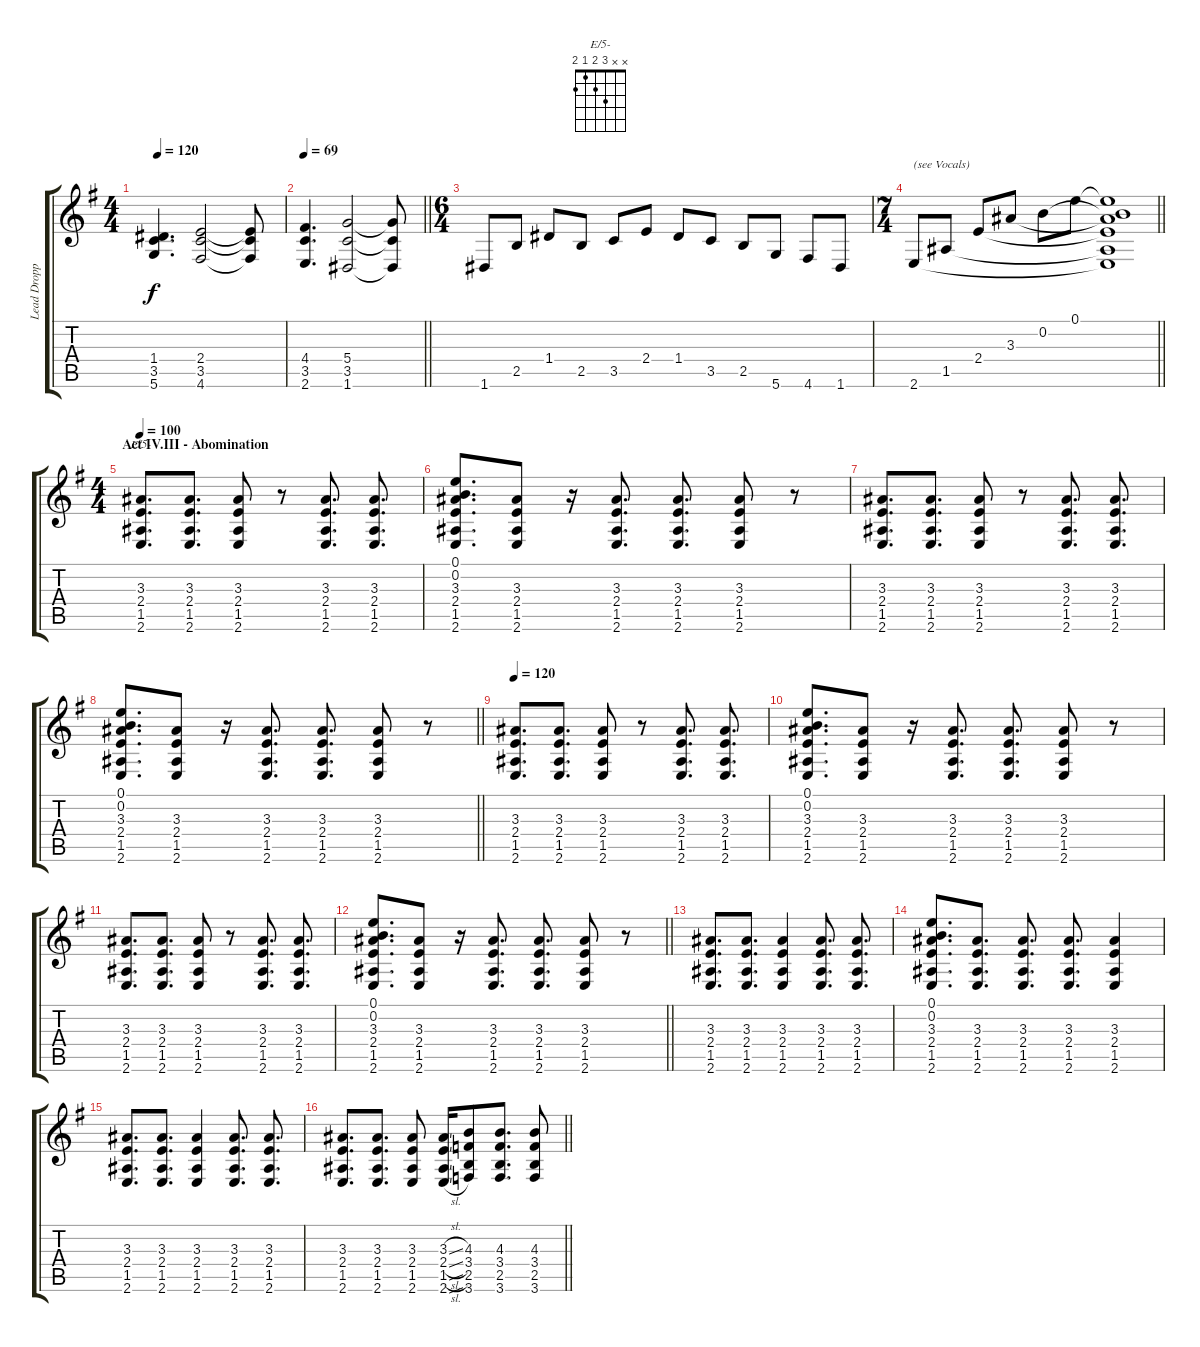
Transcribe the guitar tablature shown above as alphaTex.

\track ("Lead Dropped D " "Lead Dropp") {instrument distortionguitar}
\staff {score tabs}
\tuning (E4 B3 G3 D3 A2 D2) {hide}
\chord ("E/5-" x x 3 2 1 2)
\ts (4 4)
\tempo 120
\clef g2
\ks eminor
(1.4 3.5 5.6).4{d dy f} (2.4 3.5 4.6).2 (2.4{t} 3.5{t} 4.6{t}).8 |
\tempo 69
\barLineRight lightlight
(4.4 3.5 2.6).4{d} (5.4 3.5 1.6).2 (5.4{t} 3.5{t} 1.6{t}).8 |
\ts (6 4)
1.6.8 2.5.8 1.4.8 2.5.8 3.5.8 2.4.8 1.4.8 3.5.8 2.5.8 5.6.8 4.6.8 1.6.8 |
\ts (7 4)
\barLineRight lightlight
2.6.8{txt "(see Vocals)"} 1.5.8 2.4.8 3.3.8 0.2.8 0.1.8 (0.1{t} 0.2{t} 3.3{t} 2.4{t} 1.5{t} 2.6{t}).1 |
\ts (4 4)
\section ("" "Act IV.III - Abomination")
\tempo 100
(3.3 2.4 1.5 2.6).8{d ch "E/5-"} (3.3 2.4 1.5 2.6).8{d} (3.3 2.4 1.5 2.6).8 r.8 (3.3 2.4 1.5 2.6).8{d} (3.3 2.4 1.5 2.6).8{d} |
(0.1 0.2 3.3 2.4 1.5 2.6).8{d} (3.3 2.4 1.5 2.6).8 r.16 (3.3 2.4 1.5 2.6).8{d} (3.3 2.4 1.5 2.6).8{d} (3.3 2.4 1.5 2.6).8 r.8 |
(3.3 2.4 1.5 2.6).8{d} (3.3 2.4 1.5 2.6).8{d} (3.3 2.4 1.5 2.6).8 r.8 (3.3 2.4 1.5 2.6).8{d} (3.3 2.4 1.5 2.6).8{d} |
\barLineRight lightlight
(0.1 0.2 3.3 2.4 1.5 2.6).8{d} (3.3 2.4 1.5 2.6).8 r.16 (3.3 2.4 1.5 2.6).8{d} (3.3 2.4 1.5 2.6).8{d} (3.3 2.4 1.5 2.6).8 r.8 |
\tempo 120
(3.3 2.4 1.5 2.6).8{d} (3.3 2.4 1.5 2.6).8{d} (3.3 2.4 1.5 2.6).8 r.8 (3.3 2.4 1.5 2.6).8{d} (3.3 2.4 1.5 2.6).8{d} |
(0.1 0.2 3.3 2.4 1.5 2.6).8{d} (3.3 2.4 1.5 2.6).8 r.16 (3.3 2.4 1.5 2.6).8{d} (3.3 2.4 1.5 2.6).8{d} (3.3 2.4 1.5 2.6).8 r.8 |
(3.3 2.4 1.5 2.6).8{d} (3.3 2.4 1.5 2.6).8{d} (3.3 2.4 1.5 2.6).8 r.8 (3.3 2.4 1.5 2.6).8{d} (3.3 2.4 1.5 2.6).8{d} |
\barLineRight lightlight
(0.1 0.2 3.3 2.4 1.5 2.6).8{d} (3.3 2.4 1.5 2.6).8 r.16 (3.3 2.4 1.5 2.6).8{d} (3.3 2.4 1.5 2.6).8{d} (3.3 2.4 1.5 2.6).8 r.8 |
\section ("" "")
(3.3 2.4 1.5 2.6).8{d} (3.3 2.4 1.5 2.6).8{d} (3.3 2.4 1.5 2.6).4 (3.3 2.4 1.5 2.6).8{d} (3.3 2.4 1.5 2.6).8{d} |
(0.1 0.2 3.3 2.4 1.5 2.6).8{d} (3.3 2.4 1.5 2.6).8{d} (3.3 2.4 1.5 2.6).8{d} (3.3 2.4 1.5 2.6).8{d} (3.3 2.4 1.5 2.6).4 |
(3.3 2.4 1.5 2.6).8{d} (3.3 2.4 1.5 2.6).8{d} (3.3 2.4 1.5 2.6).4 (3.3 2.4 1.5 2.6).8{d} (3.3 2.4 1.5 2.6).8{d} |
\barLineRight lightlight
(3.3 2.4 1.5 2.6).8{d} (3.3 2.4 1.5 2.6).8{d} (3.3 2.4 1.5 2.6).8 (3.3{sl} 2.4{sl} 1.5{sl} 2.6{sl}).16 (4.3 3.4 2.5 3.6).8 (4.3 3.4 2.5 3.6).8{d} (4.3{ss} 3.4{ss} 2.5{ss} 3.6{ss}).8
